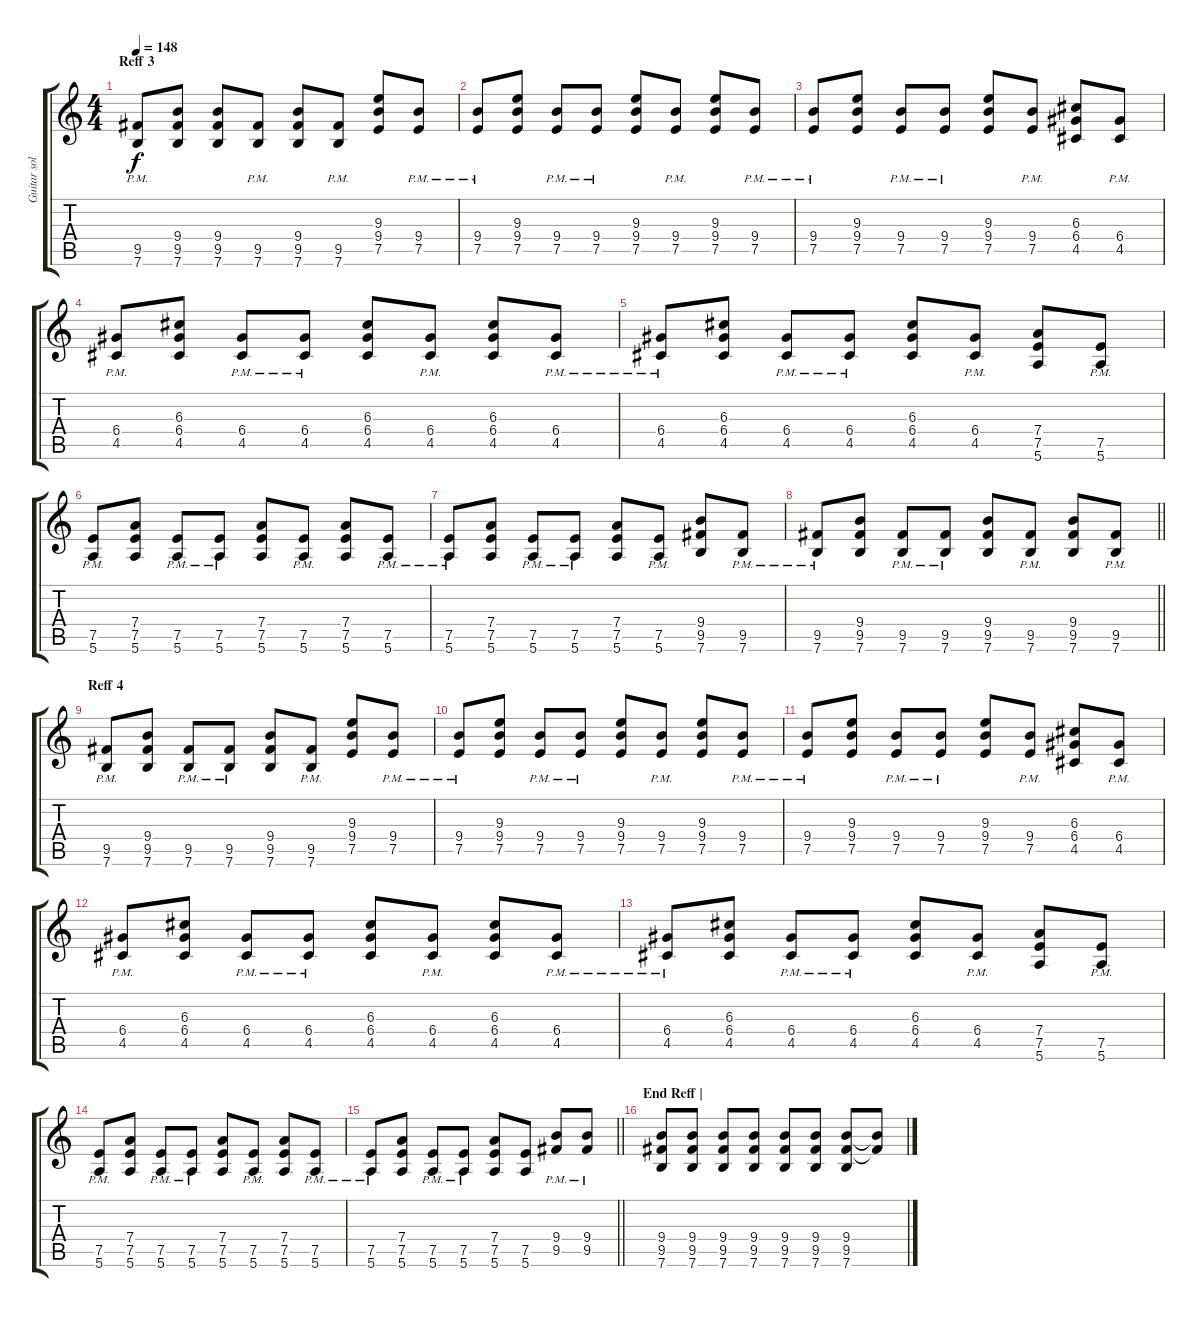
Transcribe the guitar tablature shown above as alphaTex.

\track ("Guitar solo" "Guitar sol") {instrument distortionguitar}
\staff {score tabs}
\tuning (E4 B3 G3 D3 A2 E2) {hide}
\ts (4 4)
\section ("" "Reff 3")
\tempo 148
\clef g2
\ks c
(9.5 7.6{pm}).8{dy f} (9.4 9.5 7.6).8 (9.4 9.5 7.6).8 (9.5 7.6{pm}).8 (9.4 9.5 7.6).8 (9.5 7.6{pm}).8 (9.3 9.4 7.5).8 (9.4 7.5{pm}).8 |
(9.4 7.5{pm}).8 (9.3 9.4 7.5).8 (9.4 7.5{pm}).8 (9.4 7.5{pm}).8 (9.3 9.4 7.5).8 (9.4 7.5{pm}).8 (9.3 9.4 7.5).8 (9.4 7.5{pm}).8 |
(9.4 7.5{pm}).8 (9.3 9.4 7.5).8 (9.4 7.5{pm}).8 (9.4 7.5{pm}).8 (9.3 9.4 7.5).8 (9.4 7.5{pm}).8 (6.3 6.4 4.5).8 (6.4 4.5{pm}).8 |
(6.4 4.5{pm}).8 (6.3 6.4 4.5).8 (6.4 4.5{pm}).8 (6.4 4.5{pm}).8 (6.3 6.4 4.5).8 (6.4 4.5{pm}).8 (6.3 6.4 4.5).8 (6.4 4.5{pm}).8 |
(6.4 4.5{pm}).8 (6.3 6.4 4.5).8 (6.4 4.5{pm}).8 (6.4 4.5{pm}).8 (6.3 6.4 4.5).8 (6.4 4.5{pm}).8 (7.4 7.5 5.6).8 (7.5 5.6{pm}).8 |
(7.5 5.6{pm}).8 (7.4 7.5 5.6).8 (7.5 5.6{pm}).8 (7.5 5.6{pm}).8 (7.4 7.5 5.6).8 (7.5 5.6{pm}).8 (7.4 7.5 5.6).8 (7.5 5.6{pm}).8 |
(7.5 5.6{pm}).8 (7.4 7.5 5.6).8 (7.5 5.6{pm}).8 (7.5 5.6{pm}).8 (7.4 7.5 5.6).8 (7.5 5.6{pm}).8 (9.4 9.5 7.6).8 (9.5 7.6{pm}).8 |
\barLineRight lightlight
(9.5 7.6{pm}).8 (9.4 9.5 7.6).8 (9.5 7.6{pm}).8 (9.5 7.6{pm}).8 (9.4 9.5 7.6).8 (9.5 7.6{pm}).8 (9.4 9.5 7.6).8 (9.5 7.6{pm}).8 |
\section ("" "Reff 4")
(9.5 7.6{pm}).8 (9.4 9.5 7.6).8 (9.5 7.6{pm}).8 (9.5 7.6{pm}).8 (9.4 9.5 7.6).8 (9.5 7.6{pm}).8 (9.3 9.4 7.5).8 (9.4{pm} 7.5).8 |
(9.4 7.5{pm}).8 (9.3 9.4 7.5).8 (9.4 7.5{pm}).8 (9.4 7.5{pm}).8 (9.3 9.4 7.5).8 (9.4 7.5{pm}).8 (9.3 9.4 7.5).8 (9.4 7.5{pm}).8 |
(9.4 7.5{pm}).8 (9.3 9.4 7.5).8 (9.4 7.5{pm}).8 (9.4 7.5{pm}).8 (9.3 9.4 7.5).8 (9.4 7.5{pm}).8 (6.3 6.4 4.5).8 (6.4 4.5{pm}).8 |
(6.4 4.5{pm}).8 (6.3 6.4 4.5).8 (6.4 4.5{pm}).8 (6.4 4.5{pm}).8 (6.3 6.4 4.5).8 (6.4 4.5{pm}).8 (6.3 6.4 4.5).8 (6.4 4.5{pm}).8 |
(6.4 4.5{pm}).8 (6.3 6.4 4.5).8 (6.4 4.5{pm}).8 (6.4 4.5{pm}).8 (6.3 6.4 4.5).8 (6.4 4.5{pm}).8 (7.4 7.5 5.6).8 (7.5 5.6{pm}).8 |
(7.5 5.6{pm}).8 (7.4 7.5 5.6).8 (7.5 5.6{pm}).8 (7.5 5.6{pm}).8 (7.4 7.5 5.6).8 (7.5 5.6{pm}).8 (7.4 7.5 5.6).8 (7.5 5.6{pm}).8 |
\barLineRight lightlight
(7.5 5.6{pm}).8 (7.4 7.5 5.6).8 (7.5 5.6{pm}).8 (7.5 5.6{pm}).8 (7.4 7.5 5.6).8 (7.5 5.6).8 (9.4{pm} 9.5).8 (9.4{pm} 9.5).8 |
\section ("" "End Reff |")
(9.4 9.5 7.6).8 (9.4 9.5 7.6).8 (9.4 9.5 7.6).8 (9.4 9.5 7.6).8 (9.4 9.5 7.6).8 (9.4 9.5 7.6).8 (9.4 9.5 7.6).8 (9.4{t} 9.5{t}).8
